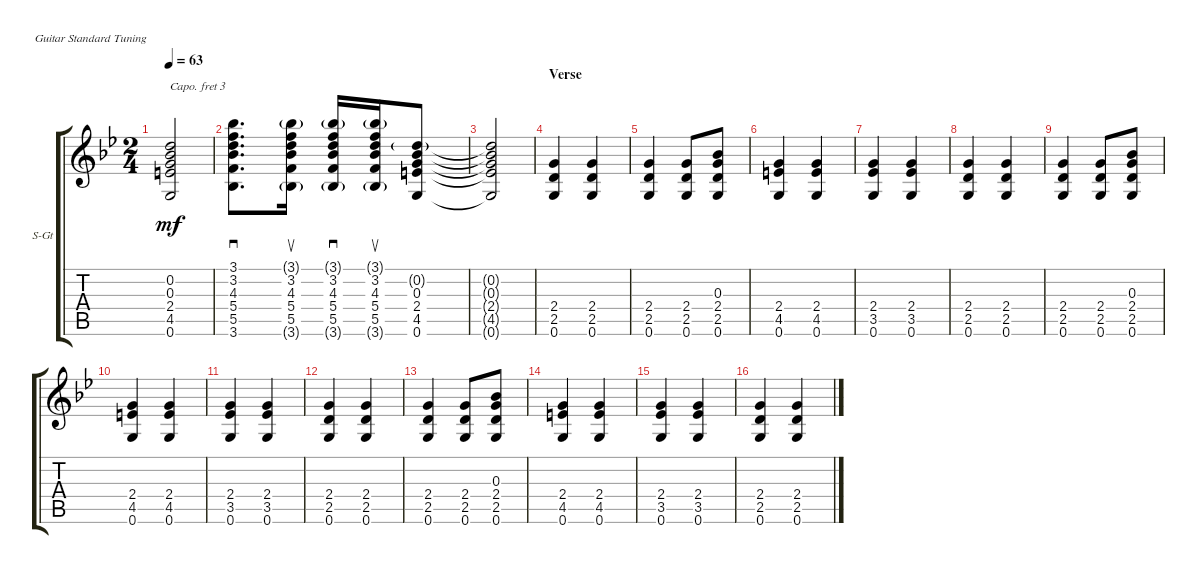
\defaultSystemsLayout 4
\bracketExtendMode groupsimilarinstruments
\firstSystemTrackNameOrientation horizontal
\otherSystemsTrackNameOrientation horizontal
\track ("Steel Guitar" "S-Gt") {instrument acousticguitarsteel}
\staff {score tabs}
\capo 3
\tuning (E4 B3 G3 D3 A2 E2)
\ts (2 4)
\tempo 63
\clef g2
\ks bb
(0.6{t} 4.5{t} 2.4{t} 0.3{t} 0.2{t}).2{dy mf} |
(3.6 5.5 5.4 4.3 3.2 3.1).8{d sd} (3.6{g} 5.5 5.4 4.3 3.2 3.1{g}).16{su} (3.6{g} 5.5 5.4 4.3 3.2 3.1{g}).16{sd} (3.6{g} 5.5 5.4 4.3 3.2 3.1{g}).16{su} (0.6 4.5 2.4 0.3 0.2{g}).8 |
(0.6{t} 4.5{t} 2.4{t} 0.3{t} 0.2{t}).2 |
\section ("" "Verse")
(2.5 2.4 0.6).4 (2.5 2.4 0.6).4 |
(2.5 2.4 0.6).4 (2.5 2.4 0.6).8 (2.4 2.5 0.3 0.6).8 |
(4.5 2.4 0.6).4 (4.5 2.4 0.6).4 |
(3.5 2.4 0.6).4 (3.5 2.4 0.6).4 |
(2.5 2.4 0.6).4 (2.5 2.4 0.6).4 |
(2.5 2.4 0.6).4 (2.5 2.4 0.6).8 (2.4 2.5 0.3 0.6).8 |
(4.5 2.4 0.6).4 (4.5 2.4 0.6).4 |
(3.5 2.4 0.6).4 (3.5 2.4 0.6).4 |
(2.5 2.4 0.6).4 (2.5 2.4 0.6).4 |
(2.5 2.4 0.6).4 (2.5 2.4 0.6).8 (2.4 2.5 0.3 0.6).8 |
(4.5 2.4 0.6).4 (4.5 2.4 0.6).4 |
(3.5 2.4 0.6).4 (3.5 2.4 0.6).4 |
(2.5 2.4 0.6).4 (2.5 2.4 0.6).4
